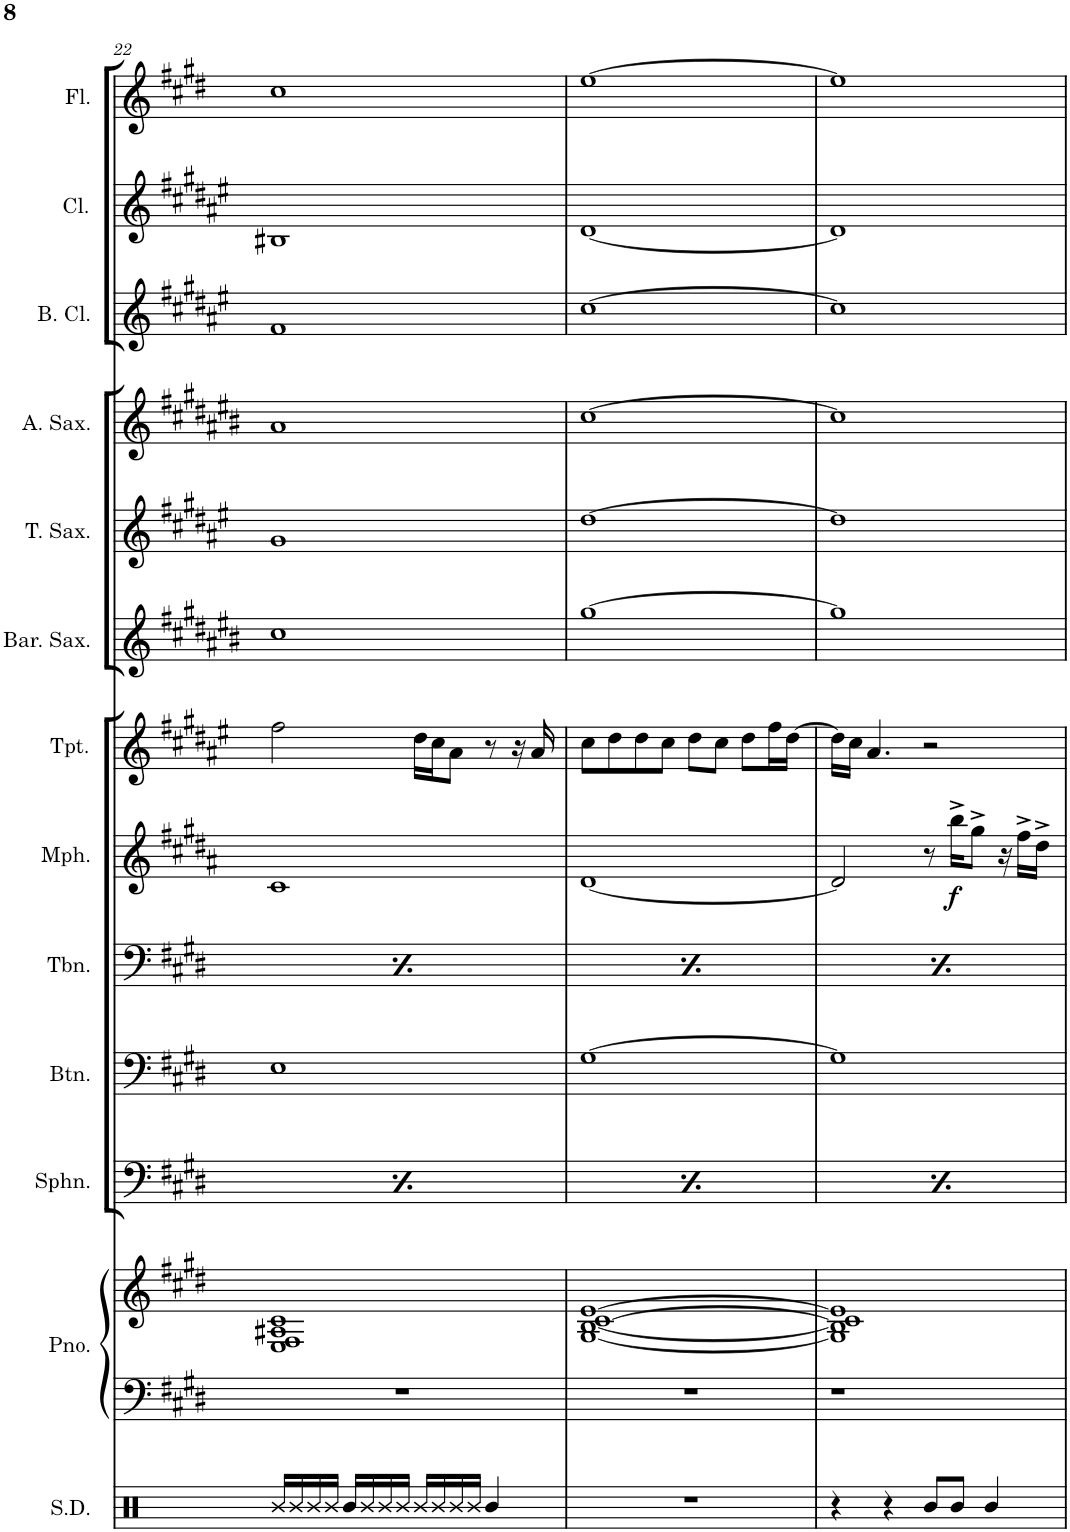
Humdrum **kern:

**kern	**kern	**kern	**kern	**kern	**kern	**kern	**dynam	**kern	**kern	**kern	**kern	**kern	**kern	**kern
*part13	*part12	*part12	*part11	*part10	*part9	*part8	*part8	*part7	*part6	*part5	*part4	*part3	*part2	*part1
*staff14	*staff13	*staff12	*staff11	*staff10	*staff9	*staff8	*staff8	*staff7	*staff6	*staff5	*staff4	*staff3	*staff2	*staff1
*I"Snare Drum	*I"Piano	*	*I"Sousaphone	*I"Baritone	*I"Trombone	*I"Mellophone	*	*I"Trumpet	*I"Baritone Sax	*I"Tenor Sax	*I"Alto Sax	*I"Bass Clarinet	*I"Clarinet	*I"Flute
*I'S.D.	*I'Pno.	*	*I'Sphn.	*I'Btn.	*I'Tbn.	*I'Mph.	*	*I'Tpt.	*I'Bar. Sax.	*I'T. Sax.	*I'A. Sax.	*I'B. Cl.	*I'Cl.	*I'Fl.
!!LO:PB:g=z
*clefX	*clefF4	*clefG2	*clefF4	*clefF4	*clefF4	*clefG2	*	*clefG2	*clefG2	*clefG2	*clefG2	*clefG2	*clefG2	*clefG2
*	*	*	*	*Trd4c7	*	*Trd4c7	*	*Trd1c2	*Trd12c21	*Trd8c14	*Trd5c9	*Trd8c14	*Trd1c2	*
*k[]	*k[f#c#g#d#]	*k[f#c#g#d#]	*k[f#c#g#d#]	*k[f#c#g#d#]	*k[f#c#g#d#]	*k[f#c#g#d#a#]	*	*k[f#c#g#d#a#e#]	*k[f#c#g#d#a#e#b#]	*k[f#c#g#d#a#e#]	*k[f#c#g#d#a#e#b#]	*k[f#c#g#d#a#e#]	*k[f#c#g#d#a#e#]	*k[f#c#g#d#]
*M4/4	*M4/4	*M4/4	*M4/4	*M4/4	*M4/4	*M4/4	*	*M4/4	*M4/4	*M4/4	*M4/4	*M4/4	*M4/4	*M4/4
=22	=22	=22	=22	=22	=22	=22	=22	=22	=22	=22	=22	=22	=22	=22
16R/LL	1r	1E 1F# 1A#X 1c#	1r	1E	1r	1c#	.	2ff#\	1cc#	1g#	1a#	1f#	1B#X	1cc#
16R/	.	.	.	.	.	.	.	.	.	.	.	.	.	.
16R/	.	.	.	.	.	.	.	.	.	.	.	.	.	.
16R/JJ	.	.	.	.	.	.	.	.	.	.	.	.	.	.
16R/LL	.	.	.	.	.	.	.	.	.	.	.	.	.	.
16R/	.	.	.	.	.	.	.	.	.	.	.	.	.	.
16R/	.	.	.	.	.	.	.	.	.	.	.	.	.	.
16R/JJ	.	.	.	.	.	.	.	.	.	.	.	.	.	.
16R/LL	.	.	.	.	.	.	.	16dd#\LL	.	.	.	.	.	.
16R/	.	.	.	.	.	.	.	16cc#\J	.	.	.	.	.	.
16R/	.	.	.	.	.	.	.	8a#\J	.	.	.	.	.	.
16R/JJ	.	.	.	.	.	.	.	.	.	.	.	.	.	.
4R/	.	.	.	.	.	.	.	8r	.	.	.	.	.	.
.	.	.	.	.	.	.	.	16r	.	.	.	.	.	.
.	.	.	.	.	.	.	.	16a#/	.	.	.	.	.	.
=23	=23	=23	=23	=23	=23	=23	=23	=23	=23	=23	=23	=23	=23	=23
1r	1r	[1G# [1B [1c# [1e	1r	[1G#	1r	[1d#	.	8cc#\L	[1gg#	[1dd#	[1cc#	[1cc#	[1d#	[1ee
.	.	.	.	.	.	.	.	8dd#\	.	.	.	.	.	.
.	.	.	.	.	.	.	.	8dd#\	.	.	.	.	.	.
.	.	.	.	.	.	.	.	8cc#\J	.	.	.	.	.	.
.	.	.	.	.	.	.	.	8dd#\L	.	.	.	.	.	.
.	.	.	.	.	.	.	.	8cc#\J	.	.	.	.	.	.
.	.	.	.	.	.	.	.	8dd#\L	.	.	.	.	.	.
.	.	.	.	.	.	.	.	16ff#\L	.	.	.	.	.	.
.	.	.	.	.	.	.	.	[16dd#\JJ	.	.	.	.	.	.
=24	=24	=24	=24	=24	=24	=24	=24	=24	=24	=24	=24	=24	=24	=24
4r	1r	1G#] 1B] 1c#] 1e]	1r	1G#]	1r	2d#/]	.	16dd#\LL]	1gg#]	1dd#]	1cc#]	1cc#]	1d#]	1ee]
.	.	.	.	.	.	.	.	16cc#\JJ	.	.	.	.	.	.
.	.	.	.	.	.	.	.	4.a#/	.	.	.	.	.	.
4r	.	.	.	.	.	.	.	.	.	.	.	.	.	.
8R/L	.	.	.	.	.	8r	.	2r	.	.	.	.	.	.
!	!	!	!	!	!	!	!LO:DY:b	!	!	!	!	!	!	!
8R/J	.	.	.	.	.	16bb^\KL	f	.	.	.	.	.	.	.
.	.	.	.	.	.	8gg#^\J	.	.	.	.	.	.	.	.
4R/	.	.	.	.	.	.	.	.	.	.	.	.	.	.
.	.	.	.	.	.	16r	.	.	.	.	.	.	.	.
.	.	.	.	.	.	16ff#^\LL	.	.	.	.	.	.	.	.
.	.	.	.	.	.	16dd#^\JJ	.	.	.	.	.	.	.	.
=	=	=	=	=	=	=	=	=	=	=	=	=	=	=
*-	*-	*-	*-	*-	*-	*-	*-	*-	*-	*-	*-	*-	*-	*-
